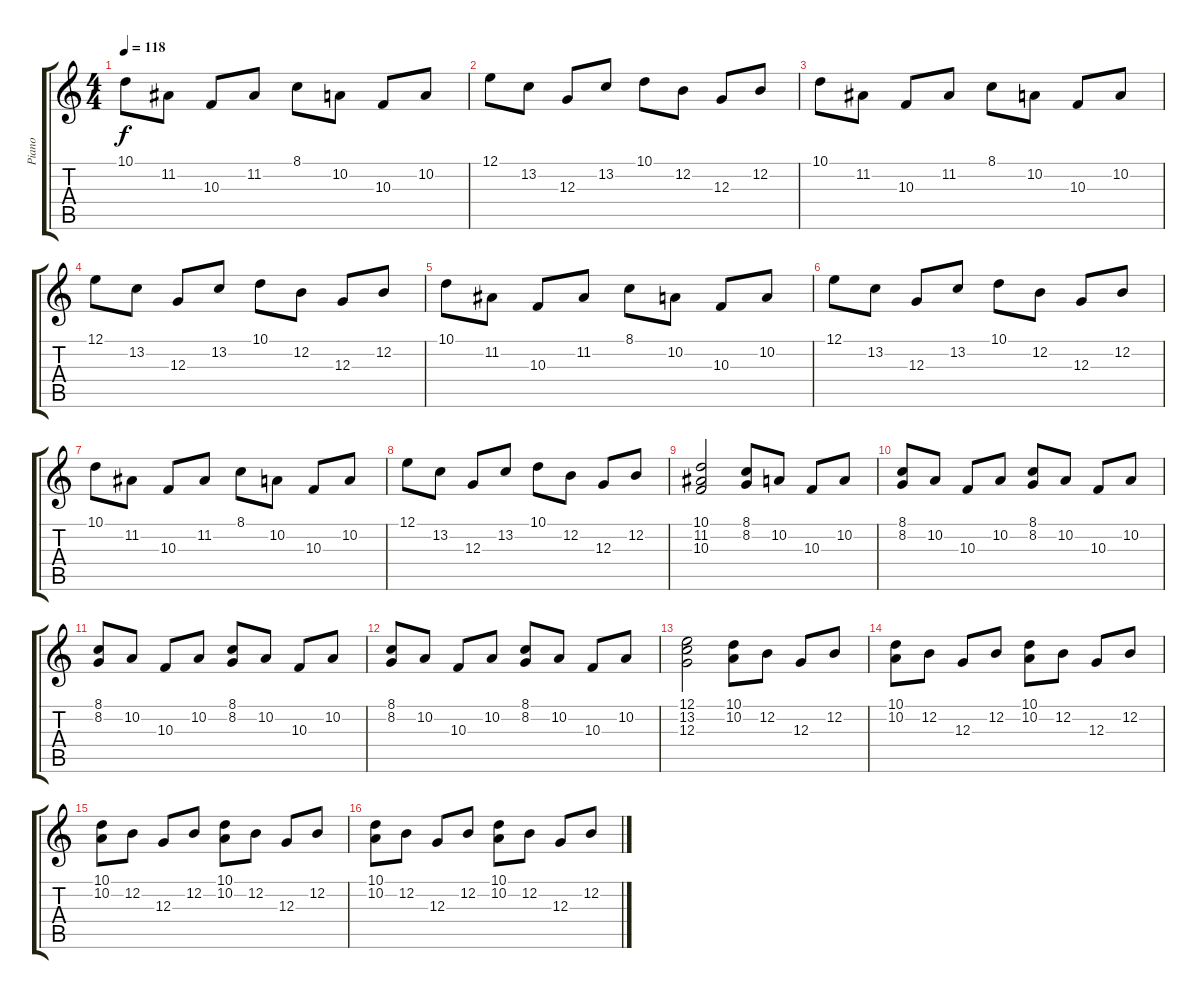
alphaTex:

\track ("Piano" "Piano") {instrument brightacousticpiano}
\staff {score tabs}
\tuning (E4 B3 G3 D3 A2 E2) {hide}
\ts (4 4)
\tempo 118
\clef g2
\ks c
10.1.8{dy f instrument brightacousticpiano} 11.2.8 10.3.8 11.2.8 8.1.8 10.2.8 10.3.8 10.2.8 |
12.1.8 13.2.8 12.3.8 13.2.8 10.1.8 12.2.8 12.3.8 12.2.8 |
10.1.8 11.2.8 10.3.8 11.2.8 8.1.8 10.2.8 10.3.8 10.2.8 |
12.1.8 13.2.8 12.3.8 13.2.8 10.1.8 12.2.8 12.3.8 12.2.8 |
10.1.8 11.2.8 10.3.8 11.2.8 8.1.8 10.2.8 10.3.8 10.2.8 |
12.1.8 13.2.8 12.3.8 13.2.8 10.1.8 12.2.8 12.3.8 12.2.8 |
10.1.8 11.2.8 10.3.8 11.2.8 8.1.8 10.2.8 10.3.8 10.2.8 |
12.1.8 13.2.8 12.3.8 13.2.8 10.1.8 12.2.8 12.3.8 12.2.8 |
(10.1 11.2 10.3).2 (8.1 8.2).8 10.2.8 10.3.8 10.2.8 |
(8.1 8.2).8 10.2.8 10.3.8 10.2.8 (8.1 8.2).8 10.2.8 10.3.8 10.2.8 |
(8.1 8.2).8 10.2.8 10.3.8 10.2.8 (8.1 8.2).8 10.2.8 10.3.8 10.2.8 |
(8.1 8.2).8 10.2.8 10.3.8 10.2.8 (8.1 8.2).8 10.2.8 10.3.8 10.2.8 |
(12.1 13.2 12.3).2 (10.1 10.2).8 12.2.8 12.3.8 12.2.8 |
(10.1 10.2).8 12.2.8 12.3.8 12.2.8 (10.1 10.2).8 12.2.8 12.3.8 12.2.8 |
(10.1 10.2).8 12.2.8 12.3.8 12.2.8 (10.1 10.2).8 12.2.8 12.3.8 12.2.8 |
(10.1 10.2).8 12.2.8 12.3.8 12.2.8 (10.1 10.2).8 12.2.8 12.3.8 12.2.8
